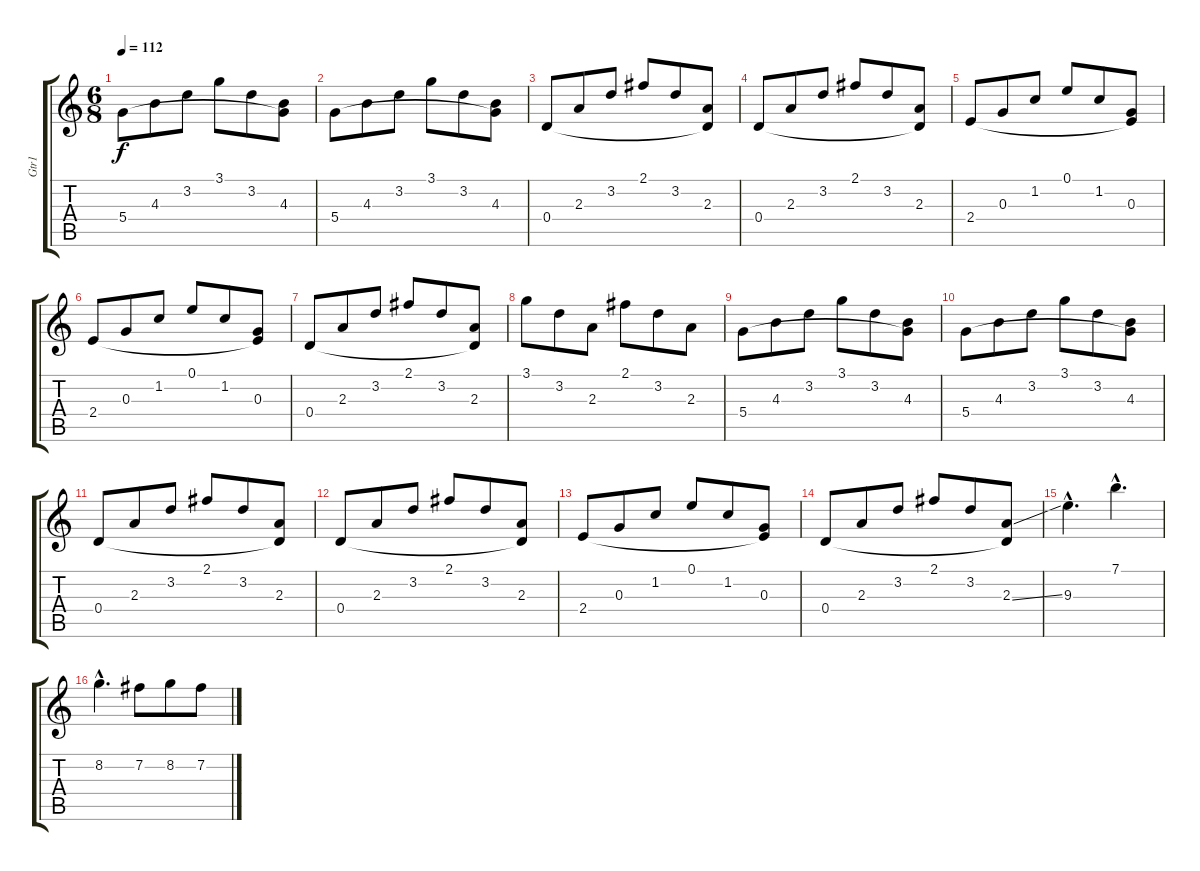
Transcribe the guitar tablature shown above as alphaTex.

\track ("Gtr1" "Gtr1") {instrument acousticguitarsteel}
\staff {score tabs}
\tuning (E4 B3 G3 D3 A2 E2) {hide}
\ts (6 8)
\tempo 112
\clef g2
\ks c
5.4.8{dy f} 4.3.8 3.2.8 3.1.8 3.2.8 (4.3 5.4{t}).8 |
5.4.8 4.3.8 3.2.8 3.1.8 3.2.8 (4.3 5.4{t}).8 |
0.4.8 2.3.8 3.2.8 2.1.8 3.2.8 (2.3 0.4{t}).8 |
0.4.8 2.3.8 3.2.8 2.1.8 3.2.8 (2.3 0.4{t}).8 |
2.4.8 0.3.8 1.2.8 0.1.8 1.2.8 (0.3 2.4{t}).8 |
2.4.8 0.3.8 1.2.8 0.1.8 1.2.8 (0.3 2.4{t}).8 |
0.4.8 2.3.8 3.2.8 2.1.8 3.2.8 (2.3 0.4{t}).8 |
3.1.8 3.2.8 2.3.8 2.1.8 3.2.8 2.3.8 |
5.4.8 4.3.8 3.2.8 3.1.8 3.2.8 (4.3 5.4{t}).8 |
5.4.8 4.3.8 3.2.8 3.1.8 3.2.8 (4.3 5.4{t}).8 |
0.4.8 2.3.8 3.2.8 2.1.8 3.2.8 (2.3 0.4{t}).8 |
0.4.8 2.3.8 3.2.8 2.1.8 3.2.8 (2.3 0.4{t}).8 |
2.4.8 0.3.8 1.2.8 0.1.8 1.2.8 (0.3 2.4{t}).8 |
0.4.8 2.3.8 3.2.8 2.1.8 3.2.8 (2.3{ss} 0.4{t}).8 |
9.3{hac}.4{d} 7.1{hac}.4{d} |
8.2{hac}.4{d} 7.2.8 8.2.8 7.2.8
